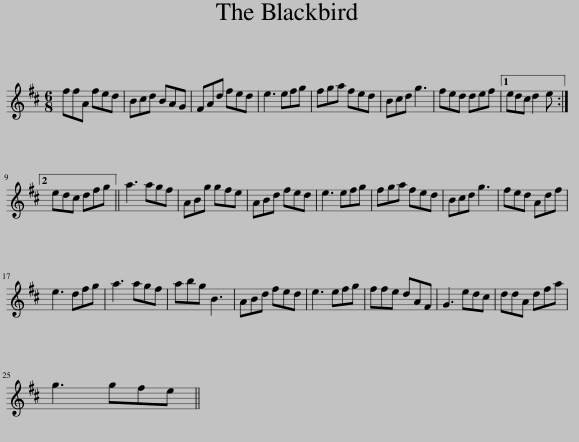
X:1
L:1/8
M:6/8
I:linebreak $
K:D
V:1 treble
V:1
 ffA fed | Bcd BAG | FAd fed | e3 efg | fga fed | %5
 Bcd g3 | fed def |1 edc d2 e :|2$ edc dfg || a3 agf | %10
 ABg gfe | ABd fed | e3 efg | fga fed | Bcd g3 | %15
 fed Adf |$ e3 dfg | a3 agf | abg B3 | ABd fed | %20
 e3 efg | ffe dAF | G3 edc | ddA dfa |$ g3 gfe || %25
